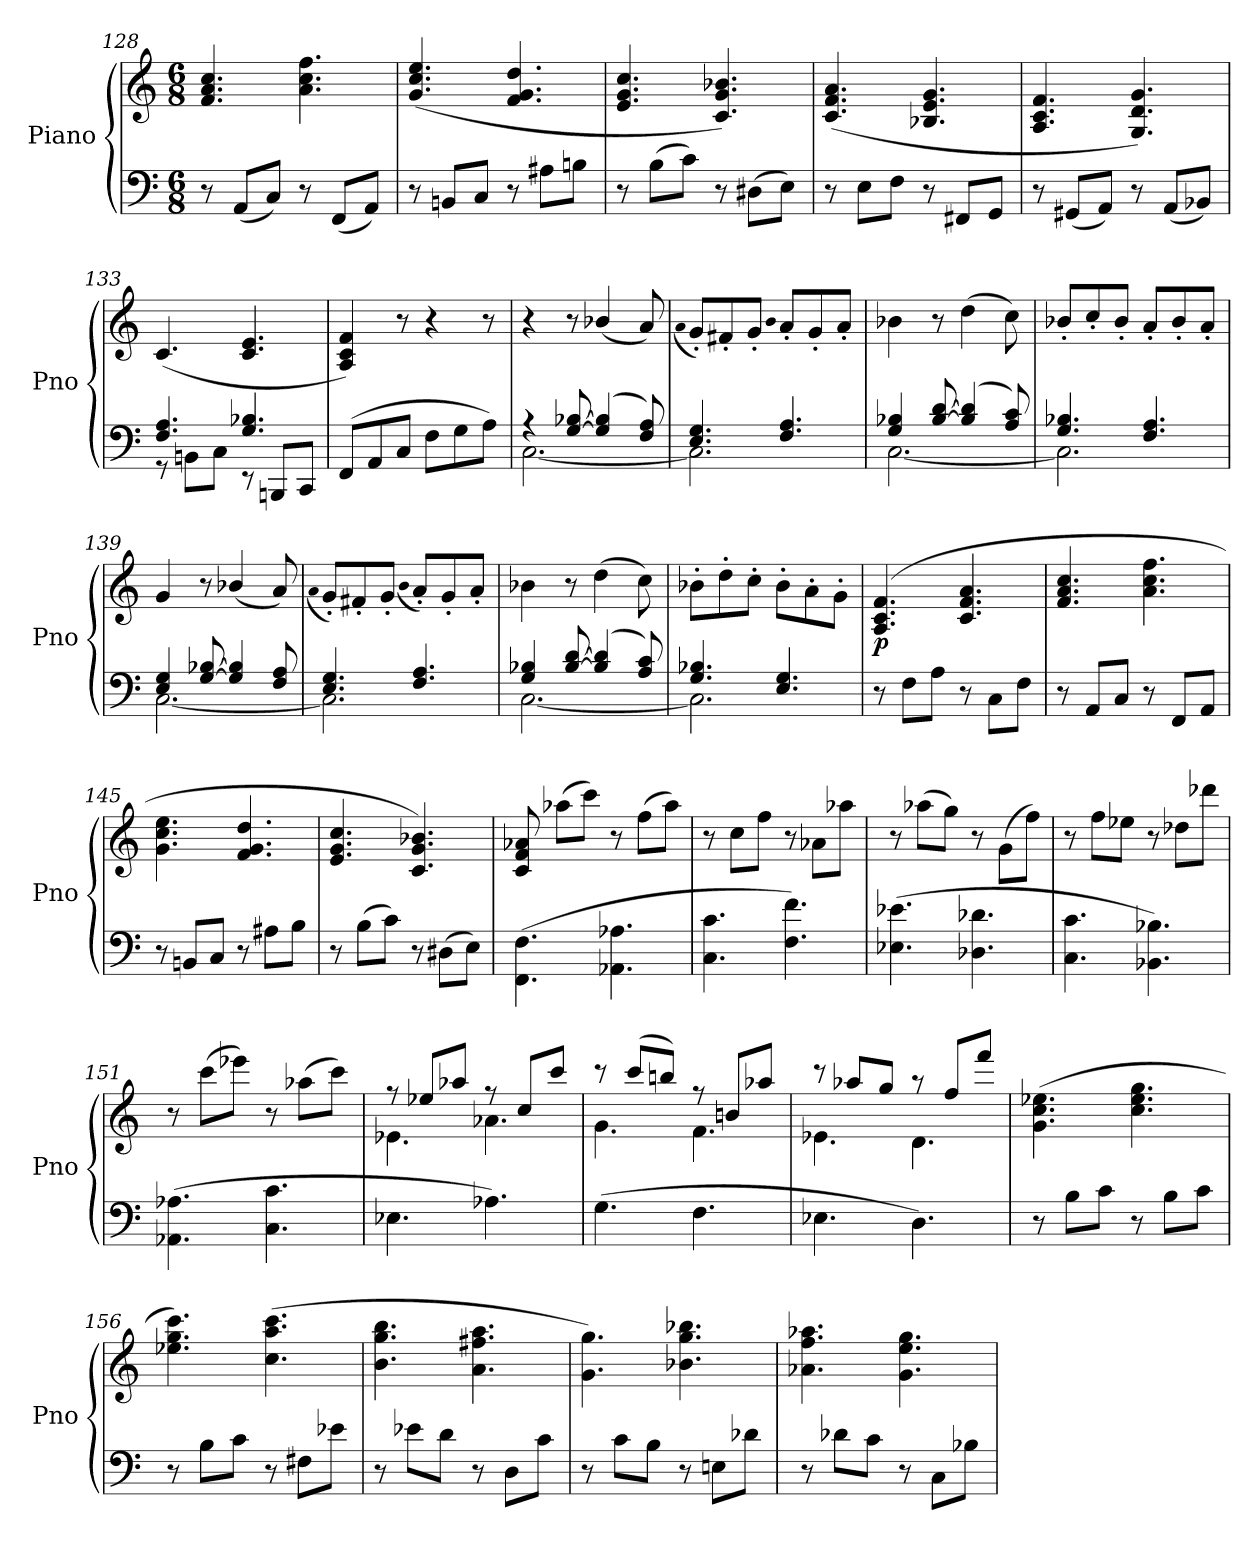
**kern	**kern	**dynam
*part1	*part1	*part1
*staff2	*staff1	*staff1/2
*I"Piano	*	*
*I'Pno	*	*
*clefF4	*clefG2	*
*k[]	*k[]	*
*C:	*C:	*
*M6/8	*M6/8	*
=128	=128	=128
8r	4.f/ 4.a/ 4.cc/	.
(8AA/L	.	.
8C/J)	.	.
8r	4.a\ 4.cc\ 4.ff\	.
(8FF/L	.	.
8AA/J)	.	.
=129	=129	=129
8r	(4.g/ 4.cc/ 4.ee/	.
8BBn/L	.	.
8C/J	.	.
8r	4.f/ 4.g/ 4.dd/	.
8A#X\L	.	.
8Bn\J	.	.
=130	=130	=130
8r	4.e/ 4.g/ 4.cc/	.
(8B\L	.	.
8c\J)	.	.
8r	4.c/ 4.g/ 4.b-X/)	.
(8D#X\L	.	.
8E\J)	.	.
=131	=131	=131
8r	(4.c/ 4.f/ 4.a/	.
8E\L	.	.
8F\J	.	.
8r	4.B-X/ 4.e/ 4.g/	.
8FF#X/L	.	.
8GG/J	.	.
=132	=132	=132
8r	4.A/ 4.c/ 4.f/	.
(8GG#X/L	.	.
8AA/J)	.	.
8r	4.G/ 4.d/ 4.g/)	.
(8AA/L	.	.
8BB-X/J)	.	.
=133	=133	=133
*^	*	*
4.F/ 4.A/	8r	(4.c/	.
.	8BBn\L	.	.
.	8C\J	.	.
4.G/ 4.B-X/	8r	4.c/ 4.e/	.
.	8BBBn/L	.	.
.	8CC/J	.	.
*v	*v	*	*
=134	=134	=134
(8FF/L	4A/ 4c/ 4f/)	.
8AA/	.	.
8C/J	8r	.
8F\L	4r	.
8G\	.	.
8A\J)	8r	.
=135	=135	=135
*^	*	*
4r	[2.C\	4r	.
[8G/ [8B-X/	.	8r	.
(4G]/ 4B-]/	.	(4b-X/	.
8F/ 8A/)	.	8a/)	.
=136	=136	=136	=136
.	.	(qa	.
4.E/ 4.G/	2.C\]	8g'/L)	.
.	.	8f#X'/	.
.	.	8g'/J	.
.	.	qb	.
4.F/ 4.A/	.	8a'/L	.
.	.	8g'/	.
.	.	8a'/J	.
=137	=137	=137	=137
4G/ 4B-X/	[2.C\	4b-X\	.
[8B-/ [8d/	.	8r	.
(4B-]/ 4d]/	.	(4dd\	.
8A/ 8c/)	.	8cc\)	.
=138	=138	=138	=138
4.G/ 4.B-X/	2.C\]	8b-X'/L	.
.	.	8cc'/	.
.	.	8b-'/J	.
4.F/ 4.A/	.	8a'/L	.
.	.	8b-'/	.
.	.	8a'/J	.
=139	=139	=139	=139
4E/ 4G/	[2.C\	4g/	.
[8G/ [8B-X/	.	8r	.
4G]/ 4B-]/	.	(4b-X/	.
8F/ 8A/	.	8a/)	.
=140	=140	=140	=140
.	.	(qa	.
4.E/ 4.G/	2.C\]	8g'/L)	.
.	.	8f#X'/	.
.	.	8g'/J	.
.	.	(qb	.
4.F/ 4.A/	.	8a'/L)	.
.	.	8g'/	.
.	.	8a'/J	.
=141	=141	=141	=141
4G/ 4B-X/	[2.C\	4b-X\	.
[8B-/ [8d/	.	8r	.
(4B-]/ 4d]/	.	(4dd\	.
8A/ 8c/)	.	8cc\)	.
=142	=142	=142	=142
4.G/ 4.B-X/	2.C\]	8b-X'\L	.
.	.	8dd'\	.
.	.	8cc'\J	.
4.E/ 4.G/	.	8b-'\L	.
.	.	8a'\	.
.	.	8g'\J	.
*v	*v	*	*
=143	=143	=143
8r	(4.A/ 4.c/ 4.f/	p
8F\L	.	.
8A\J	.	.
8r	4.c/ 4.f/ 4.a/	.
8C\L	.	.
8F\J	.	.
=144	=144	=144
8r	4.f/ 4.a/ 4.cc/	.
8AA/L	.	.
8C/J	.	.
8r	4.a\ 4.cc\ 4.ff\	.
8FF/L	.	.
8AA/J	.	.
=145	=145	=145
8r	4.g\ 4.cc\ 4.ee\	.
8BBn/L	.	.
8C/J	.	.
8r	4.f/ 4.g/ 4.dd/	.
8A#X\L	.	.
8B\J	.	.
=146	=146	=146
8r	4.e/ 4.g/ 4.cc/	.
(8B\L	.	.
8c\J)	.	.
8r	4.c/ 4.g/ 4.b-X/)	.
(8D#X\L	.	.
8E\J)	.	.
=147	=147	=147
(4.FF\ 4.F\	8c/ 8f/ 8a-X/	.
.	(8aa-X\L	.
.	8ccc\J)	.
4.AA-X\ 4.A-X\	8r	.
.	(8ff\L	.
.	8aa-\J)	.
=148	=148	=148
4.C\ 4.c\	8r	.
.	8cc\L	.
.	8ff\J	.
4.F\ 4.f\)	8r	.
.	8a-X\L	.
.	8aa-X\J	.
=149	=149	=149
(4.E-X\ 4.e-X\	8r	.
.	(8aa-X\L	.
.	8gg\J)	.
4.D-X\ 4.d-X\	8r	.
.	(8g\L	.
.	8ff\J)	.
=150	=150	=150
4.C\ 4.c\	8r	.
.	8ff\L	.
.	8ee-X\J	.
4.BB-X\ 4.B-X\)	8r	.
.	8dd-X\L	.
.	8ddd-X\J	.
=151	=151	=151
(4.AA-X\ 4.A-X\	8r	.
.	(8ccc\L	.
.	8eee-X\J)	.
4.C\ 4.c\	8r	.
.	(8aa-X\L	.
.	8ccc\J)	.
=152	=152	=152
*	*^	*
4.E-X\	8r	4.e-X\	.
.	8ee-X/L	.	.
.	8aa-X/J	.	.
4.A-X\)	8r	4.a-X\	.
.	8cc/L	.	.
.	8ccc/J	.	.
=153	=153	=153	=153
(4.G\	8r	4.g\	.
.	(8ccc/L	.	.
.	8bbn/J)	.	.
4.F\	8r	4.f\	.
.	8bn/L	.	.
.	8aa-X/J	.	.
=154	=154	=154	=154
4.E-X\	8r	4.e-X\	.
.	8aa-X/L	.	.
.	8gg/J	.	.
4.D\)	8r	4.d\	.
.	8ff/L	.	.
.	8fff/J	.	.
*	*v	*v	*
=155	=155	=155
8r	(4.g\ 4.cc\ 4.ee-X\	.
8B\L	.	.
8c\J	.	.
8r	4.cc\ 4.ee-\ 4.gg\	.
8B\L	.	.
8c\J	.	.
=156	=156	=156
8r	4.ee-X\ 4.gg\ 4.ccc\)	.
8B\L	.	.
8c\J	.	.
8r	(4.cc\ 4.aa\ 4.ccc\	.
8F#X\L	.	.
8e-X\J	.	.
=157	=157	=157
8r	4.b\ 4.gg\ 4.bb\	.
8e-X\L	.	.
8d\J	.	.
8r	4.a\ 4.ff#X\ 4.aa\	.
8D\L	.	.
8c\J	.	.
=158	=158	=158
8r	4.g\ 4.gg\)	.
8c\L	.	.
8B\J	.	.
8r	4.b-X\ 4.gg\ 4.bb-X\	.
8En\L	.	.
8d-X\J	.	.
=159	=159	=159
8r	4.a-X\ 4.ff\ 4.aa-X\	.
8d-X\L	.	.
8c\J	.	.
8r	4.g\ 4.ee\ 4.gg\	.
8C\L	.	.
8B-X\J	.	.
=	=	=
*-	*-	*-
